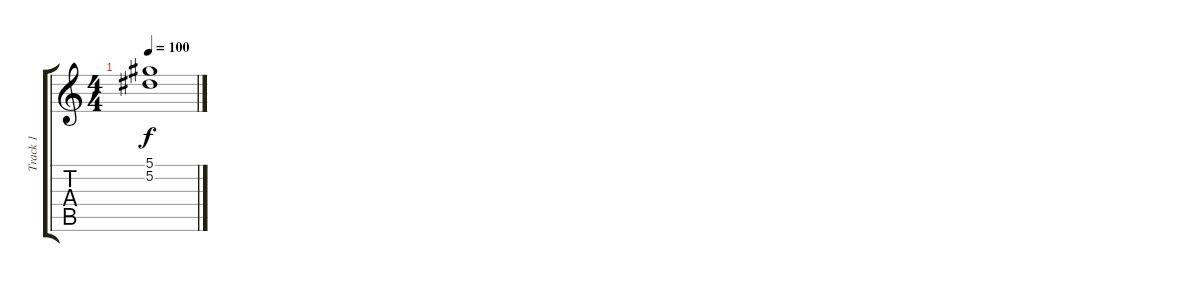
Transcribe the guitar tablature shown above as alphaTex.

\track ("Track 1" "Track 1") {instrument acousticguitarsteel}
\staff {score tabs}
\tuning (Eb4 Bb3 Gb3 Db3 Ab2 Eb2) {hide}
\ts (4 4)
\tempo 100
\clef g2
\ks c
(5.1{t} 5.2{t}).1{dy f}
